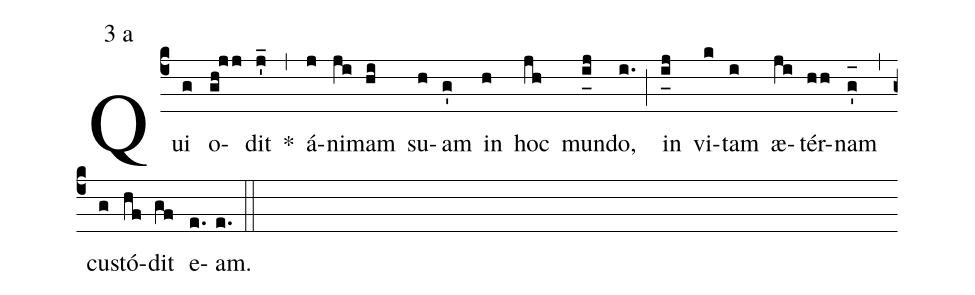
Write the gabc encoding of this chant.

mode:3 a;
%%
(c4) Qui(g) o(gh!jj)dit(j'_) *(,) á(j)ni(ji)mam(hi) su(h)am(g') in(h) hoc(jh) mun(i_[uh:l]j)do,(i.) (;) in(i_[uh:l]j) vi(k)tam(i) æ(ji)tér(hh)nam(g'_[oh:h]) (,) cu(g)stó(hf)dit(gf) e(e.)am.(e.) (::)
